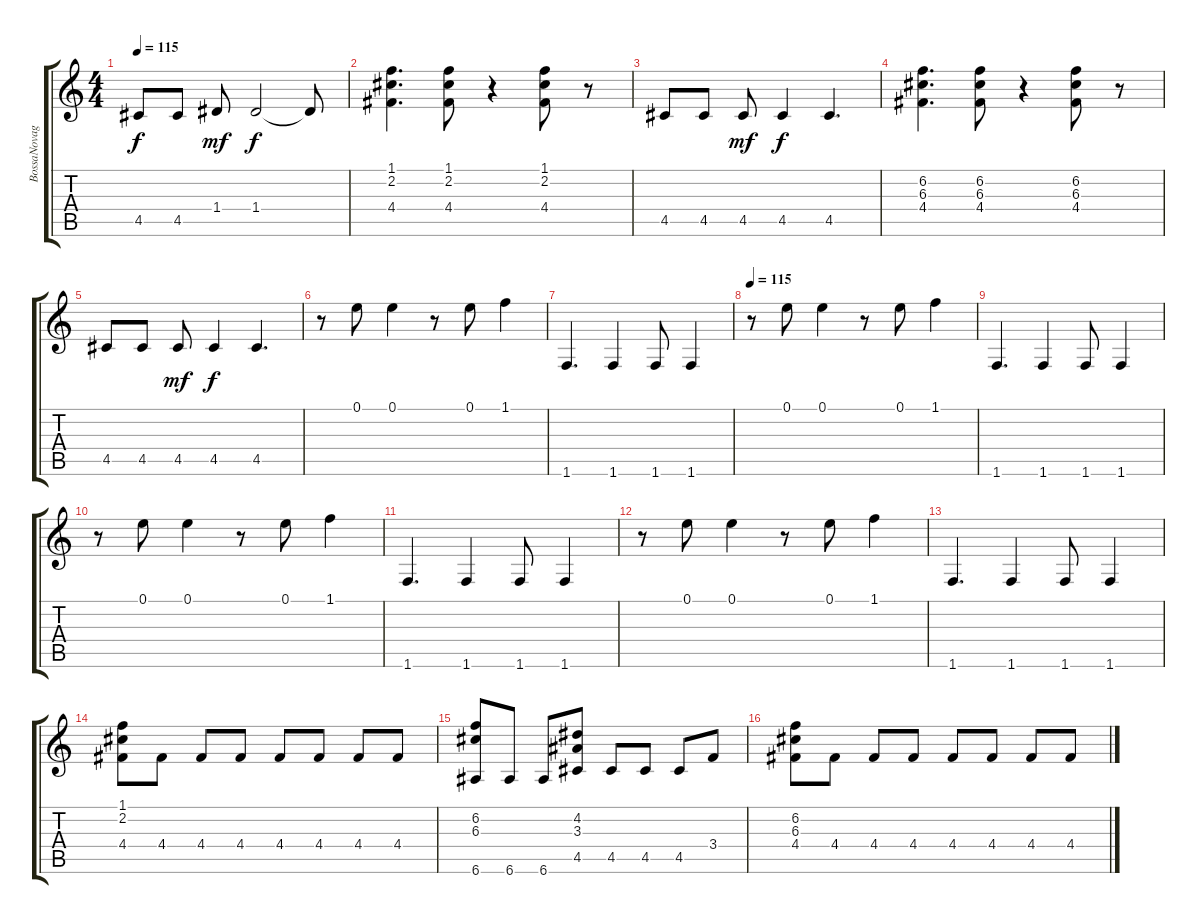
\track ("BossaNovaguitar" "BossaNovag") {instrument acousticguitarsteel}
\staff {score tabs}
\tuning (E4 B3 G3 D3 A2 E2) {hide}
\ts (4 4)
\tempo 115
\clef g2
\ks c
4.5.8{dy f} 4.5.8 1.4.8{dy mf} 1.4.2{dy f} 1.4{t}.8 |
(1.1 2.2 4.4).4{d} (1.1 2.2 4.4).8 r.4 (1.1 2.2 4.4).8 r.8 |
4.5.8 4.5.8 4.5.8{dy mf} 4.5.4{dy f} 4.5.4{d} |
(6.2 6.3 4.4).4{d} (6.2 6.3 4.4).8 r.4 (6.2 6.3 4.4).8 r.8 |
4.5.8 4.5.8 4.5.8{dy mf} 4.5.4{dy f} 4.5.4{d} |
r.8 0.1.8{instrument electricguitarclean} 0.1.4 r.8 0.1.8 1.1.4 |
1.6.4{d} 1.6.4 1.6.8 1.6.4 |
\tempo 115
r.8 0.1.8 0.1.4 r.8 0.1.8 1.1.4 |
1.6.4{d} 1.6.4 1.6.8 1.6.4 |
r.8 0.1.8 0.1.4 r.8 0.1.8 1.1.4 |
1.6.4{d} 1.6.4 1.6.8 1.6.4 |
r.8 0.1.8 0.1.4 r.8 0.1.8 1.1.4 |
1.6.4{d} 1.6.4 1.6.8 1.6.4 |
(1.1 2.2 4.4).8{volume 12} 4.4.8 4.4.8 4.4.8 4.4.8 4.4.8 4.4.8 4.4.8 |
(6.2 6.3 6.6).8 6.6.8 6.6.8 (4.2 3.3 4.5).8 4.5.8 4.5.8 4.5.8 3.4.8 |
(6.2 6.3 4.4).8 4.4.8 4.4.8 4.4.8 4.4.8 4.4.8 4.4.8 4.4.8
